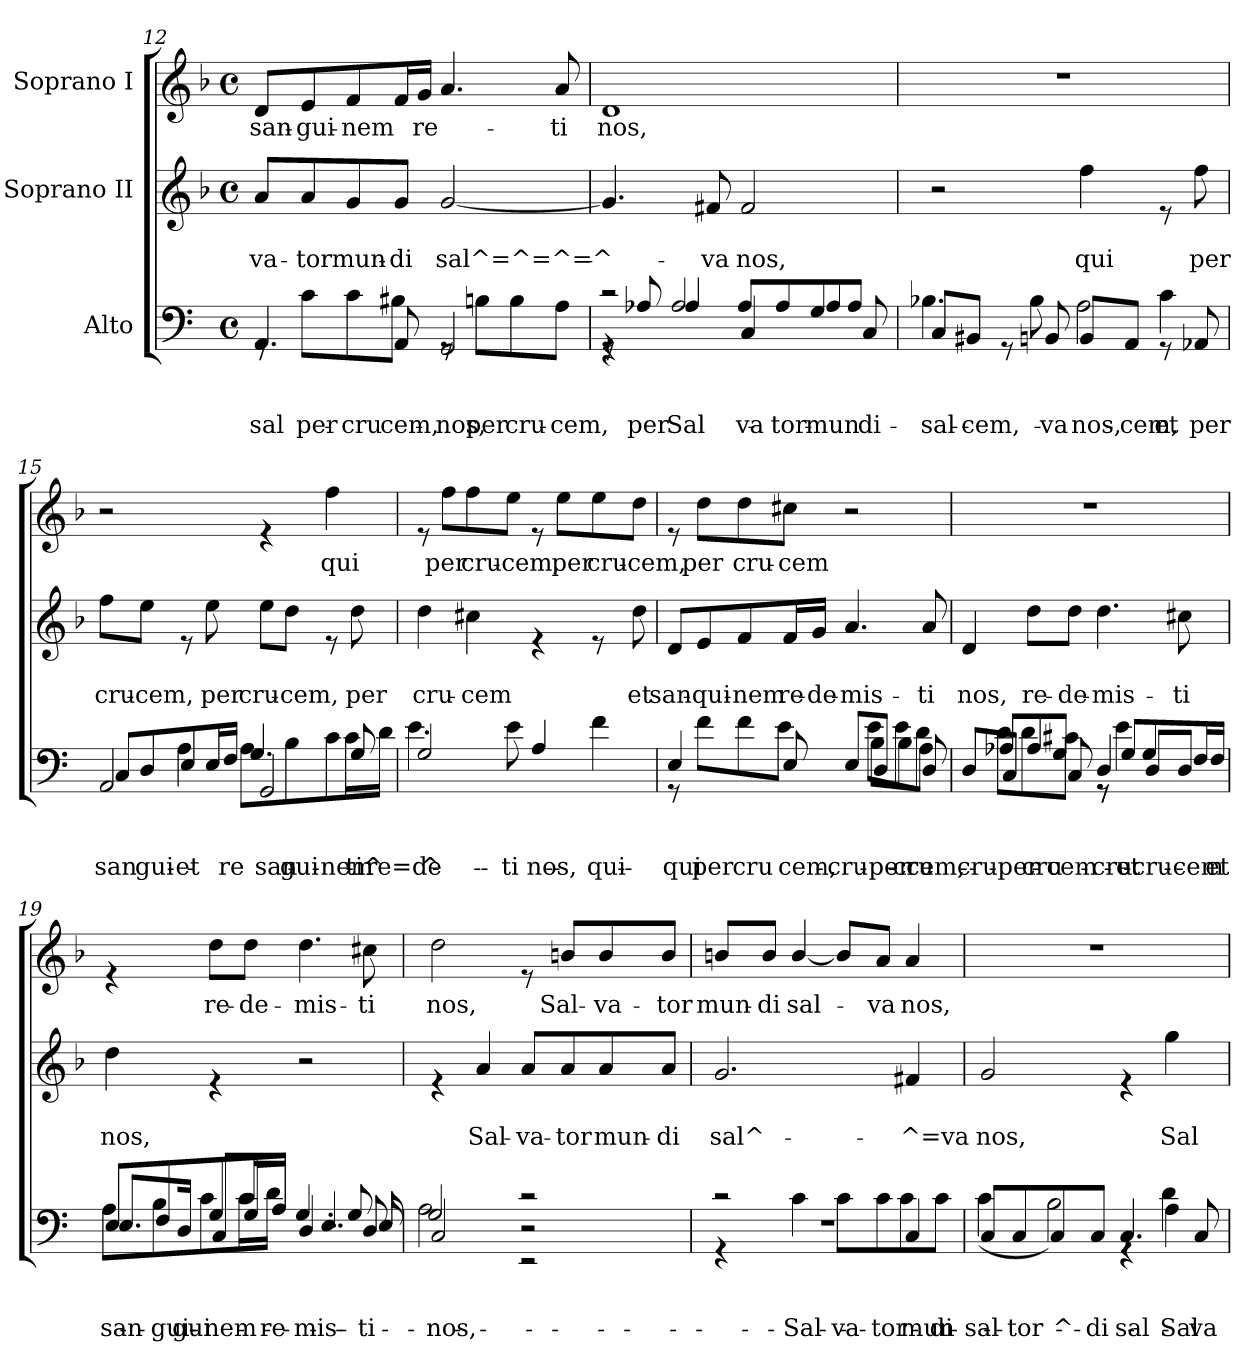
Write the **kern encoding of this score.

**kern	**text	**text	**text	**kern	**text	**text	**kern	**text
*part3	*part3	*part3	*part3	*part2	*part2	*part2	*part1	*part1
*staff3	*staff3	*staff3	*staff3	*staff2	*staff2	*staff2	*staff1	*staff1
*I"Alto	*	*	*	*I"Soprano II	*	*	*I"Soprano I	*
*clefF4	*	*	*	*clefG2	*	*	*clefG2	*
*ITrd4c7	*	*	*	*	*	*	*	*
*k[b-]	*	*	*	*k[b-]	*	*	*k[b-]	*
*F:	*	*	*	*F:	*	*	*F:	*
*M4/4	*	*	*	*M4/4	*	*	*M4/4	*
*met(c)	*	*	*	*met(c)	*	*	*met(c)	*
=12	=12	=12	=12	=12	=12	=12	=12	=12
!	!	!	!LO:LY:b	!	!	!LO:LY:b	!	!LO:LY:b
*^	*	*	*	*	*	*	*	*
4.DD/	8rGG	.	.	sal-	8a/L	.	-va-	8d/L	san-
!	!	!	!	!LO:LY:b	!	!	!LO:LY:b	!	!LO:LY:b
.	8F\L	.	.	per	8a/	.	-tor	8e/	-gui-
!	!	!	!	!LO:LY:b	!	!	!LO:LY:b	!	!LO:LY:b
.	8F\	.	.	cru-	8g/	.	mun-	8f/	-nem
!	!	!	!	!LO:LY:b	!	!	!	!	!
!	!	!	!	!LO:LY:b	!	!	!LO:LY:b	!	!
8DD/	8E#X\J	.	.	-cem,	8g/J	.	-di	16f/L	.
!	!	!	!	!	!	!	!	!	!LO:LY:b
.	.	.	.	.	.	.	.	16g/JJ	re-
!	!	!	!	!LO:LY:b	!	!	!LO:LY:b	!	!
2CC/	8rGG	.	.	-nos,	[<2g/	.	sal^=^=^=^-	4.a/	.
!	!	!	!	!LO:LY:b	!	!	!	!	!
.	8En\L	.	.	per	.	.	.	.	.
!	!	!	!	!LO:LY:b	!	!	!	!	!
.	8E\	.	.	cru-	.	.	.	.	.
!	!	!	!	!LO:LY:b	!	!	!	!	!LO:LY:b
.	8D\J	.	.	-cem,	.	.	.	8a/	-ti
!!LO:PB:g=z
=13	=13	=13	=13	=13	=13	=13	=13	=13	=13
*	*^	*	*	*	*	*	*	*	*
!	!	!	!	!	!	!	!	!	!	!LO:LY:b
2rc	8rGG	4rGG	.	.	.	4.g/]	.	.	1d	nos,
!	!	!	!	!	!LO:LY:b	!	!	!	!	!
.	8D-X/	.	.	.	per	.	.	.	.	.
!	!	!	!	!	!LO:LY:b	!	!	!	!	!
!	!	!	!	!	!LO:LY:b	!	!	!	!	!
.	2D-/	4D-/	.	.	Sal-	.	.	.	.	.
!	!	!	!	!	!	!	!	!LO:LY:b	!	!
.	.	.	.	.	.	8f#X/	.	-va	.	.
!	!	!	!	!	!LO:LY:b	!	!	!	!	!
!	!	!	!	!	!LO:LY:b	!	!	!LO:LY:b	!	!
4FF/	.	8D-/L	.	.	-va-	2f#/	.	nos,	.	.
!	!	!	!	!	!LO:LY:b	!	!	!	!	!
.	.	8D-/	.	.	-tor	.	.	.	.	.
!	!	!	!	!	!LO:LY:b	!	!	!	!	!
!	!	!	!	!	!LO:LY:b	!	!	!	!	!
8ryy	4C/	8D-/	.	.	mun-	.	.	.	.	.
!	!	!	!	!	!LO:LY:b	!	!	!	!	!
!	!	!	!	!	!LO:LY:b	!	!	!	!	!
8FF/	.	8D-/J	.	.	-di	.	.	.	.	.
=14	=14	=14	=14	=14	=14	=14	=14	=14	=14	=14
!	!	!	!	!	!LO:LY:b	!	!	!	!	!
!	!	!	!	!	!LO:LY:b	!	!	!	!	!
8FF/L	2.ryy	4.E-X\	.	.	sal-	2r	.	.	1r	.
!	!	!	!	!	!LO:LY:b	!	!	!	!	!
8EE#X/J	.	.	.	.	-cem,	.	.	.	.	.
8rGG	.	.	.	.	.	.	.	.	.	.
!	!	!	!	!	!LO:LY:b	!	!	!	!	!
!	!	!	!	!	!LO:LY:b	!	!	!	!	!
8EEn/	.	8E-\	.	.	-va	.	.	.	.	.
!	!	!	!	!	!LO:LY:b	!	!	!	!	!
!	!	!	!	!	!LO:LY:b	!	!	!LO:LY:b	!	!
8EE/L	.	2D\	.	.	nos,	4ff\	.	qui	.	.
!	!	!	!	!	!LO:LY:b	!	!	!	!	!
8DD/J	.	.	.	.	-cem,	.	.	.	.	.
!	!	!	!	!	!LO:LY:b	!	!	!	!	!
8rGG	4F\	.	.	.	et	8re	.	.	.	.
!	!	!	!	!	!LO:LY:b	!	!	!LO:LY:b	!	!
8DD-X/	.	.	.	.	per	8ff\	.	per	.	.
=15	=15	=15	=15	=15	=15	=15	=15	=15	=15	=15
!	!	!	!	!	!LO:LY:b	!	!	!	!	!
!	!	!	!	!	!LO:LY:b	!	!	!LO:LY:b	!	!
2DD/	8FF/L	4ryy	.	.	san-	8ff\L	.	cru-	2r	.
!	!	!	!	!	!LO:LY:b	!	!	!LO:LY:b	!	!
.	8GG/	.	.	.	-gui-	8ee\J	.	-cem,	.	.
!	!	!	!	!	!LO:LY:b	!	!	!	!	!
!	!	!	!	!	!LO:LY:b	!	!	!	!	!
.	8AA/	4D\	.	.	-et	8re	.	.	.	.
!	!	!	!	!	!	!	!	!LO:LY:b	!	!
.	16AA/L	.	.	.	.	8ee\	.	per	.	.
!	!	!	!	!	!LO:LY:b	!	!	!	!	!
.	16BB-/JJ	.	.	.	re-	.	.	.	.	.
!	!	!	!	!	!LO:LY:b	!	!	!	!	!
!	!	!	!	!	!LO:LY:b	!	!	!LO:LY:b	!	!
2CC/	4.C/	8D\L	.	.	san-	8ee\L	.	cru-	4re	.
!	!	!	!	!	!LO:LY:b	!	!	!LO:LY:b	!	!
.	.	8E\	.	.	-gui-	8dd\J	.	-cem,	.	.
!	!	!	!	!	!LO:LY:b	!	!	!	!	!LO:LY:b
.	.	8F\	.	.	-nem	8re	.	.	4ff\	qui
!	!	!	!	!	!LO:LY:b	!	!	!LO:LY:b	!	!
.	8C/	16F\L	.	.	-ti^-	8dd\	.	per	.	.
!	!	!	!	!	!LO:LY:b	!	!	!	!	!
.	.	16G\JJ	.	.	re=de-	.	.	.	.	.
!!LO:LB:g=z
=16	=16	=16	=16	=16	=16	=16	=16	=16	=16	=16
!	!	!	!	!	!LO:LY:b	!	!	!	!	!
!	!	!	!	!	!LO:LY:b	!	!	!LO:LY:b	!	!
*	*v	*v	*	*	*	*	*	*	*	*
2C/	4.A\	.	.	^-	4dd\	.	cru-	8re	.
!	!	!	!	!	!	!	!	!	!LO:LY:b
.	.	.	.	.	.	.	.	8ff\L	per
!	!	!	!	!	!	!	!LO:LY:b	!	!LO:LY:b
.	.	.	.	.	4cc#X\	.	-cem	8ff\	cru-
!	!	!	!	!LO:LY:b	!	!	!	!	!LO:LY:b
.	8A\	.	.	-ti	.	.	.	8ee\J	-cem,
!	!	!	!	!LO:LY:b	!	!	!	!	!
2ryy	4D/	.	.	nos,	4re	.	.	8re	.
!	!	!	!	!	!	!	!	!	!LO:LY:b
.	.	.	.	.	.	.	.	8ee\L	per
!	!	!	!	!LO:LY:b	!	!	!	!	!LO:LY:b
.	4B-\	.	.	qui	8re	.	.	8ee\	cru-
!	!	!	!	!	!	!	!LO:LY:b	!	!LO:LY:b
.	.	.	.	.	8dd\	.	et	8dd\J	-cem,
*v	*v	*	*	*	*	*	*	*	*
=17	=17	=17	=17	=17	=17	=17	=17	=17
!	!	!	!LO:LY:b	!	!	!LO:LY:b	!	!
*^	*	*	*	*	*	*	*	*
*	*^	*	*	*	*	*	*	*	*
4AA/	2ryy	8rGG	.	.	qui	8d/L	.	san-	8re	.
!	!	!	!	!	!LO:LY:b	!	!	!LO:LY:b	!	!LO:LY:b
.	.	8B-\L	.	.	per	8e/	.	-qui-	8dd\L	per
!	!	!	!	!	!LO:LY:b	!	!	!LO:LY:b	!	!LO:LY:b
8ryy	.	8B-\	.	.	cru-	8f/	.	-nem	8dd\	cru-
!	!	!	!	!	!LO:LY:b	!	!	!	!	!
!	!	!	!	!	!LO:LY:b	!	!	!LO:LY:b	!	!LO:LY:b
8AA/	.	8A\J	.	.	-cem,	16f/L	.	re-	8cc#X\J	-cem
!	!	!	!	!	!	!	!	!LO:LY:b	!	!
.	.	.	.	.	.	16g/JJ	.	-de-	.	.
!	!	!	!	!	!LO:LY:b	!	!	!LO:LY:b	!	!
8AA/L	8ryy	8ryy	.	.	cru-	4.a/	.	-mis-	2r	.
!	!	!	!	!	!LO:LY:b	!	!	!	!	!
!	!	!	!	!	!LO:LY:b	!	!	!	!	!
!	!	!	!	!	!LO:LY:b	!	!	!	!	!
8GG/J	8E\L	8A\L	.	.	per	.	.	.	.	.
!	!	!	!	!	!LO:LY:b	!	!	!	!	!
!	!	!	!	!	!LO:LY:b	!	!	!	!	!
8ryy	8E\	8A\	.	.	cru-	.	.	.	.	.
!	!	!	!	!	!LO:LY:b	!	!	!	!	!
!	!	!	!	!	!LO:LY:b	!	!	!	!	!
!	!	!	!	!	!LO:LY:b	!	!	!LO:LY:b	!	!
8GG/	8D\J	8G\J	.	.	-cem,	8a/	.	-ti	.	.
!!LO:LB:g=z
=18	=18	=18	=18	=18	=18	=18	=18	=18	=18	=18
!	!	!	!	!	!LO:LY:b	!	!	!LO:LY:b	!	!
8GG/L	8ryy	8ryy	.	.	cru-	4d/	.	nos,	1r	.
!	!	!	!	!	!LO:LY:b	!	!	!	!	!
!	!	!	!	!	!LO:LY:b	!	!	!	!	!
!	!	!	!	!	!LO:LY:b	!	!	!	!	!
8FF/J	8D-X/L	8G\L	.	.	per	.	.	.	.	.
!	!	!	!	!	!LO:LY:b	!	!	!	!	!
!	!	!	!	!	!LO:LY:b	!	!	!LO:LY:b	!	!
8ryy	8D-/	8G\	.	.	cru-	8dd\L	.	re-	.	.
!	!	!	!	!	!LO:LY:b	!	!	!	!	!
!	!	!	!	!	!LO:LY:b	!	!	!	!	!
!	!	!	!	!	!LO:LY:b	!	!	!LO:LY:b	!	!
8FF/	8C/J	8F#X\J	.	.	-cem	8dd\J	.	-de-	.	.
!	!	!	!	!	!LO:LY:b	!	!	!LO:LY:b	!	!
4GG/	8rGG	8rGG	.	.	cru-	4.dd\	.	-mis-	.	.
!	!	!	!	!	!LO:LY:b	!	!	!	!	!
!	!	!	!	!	!LO:LY:b	!	!	!	!	!
.	8C/L	4A\	.	.	et	.	.	.	.	.
!	!	!	!	!	!LO:LY:b	!	!	!	!	!
!	!	!	!	!	!LO:LY:b	!	!	!	!	!
8GG/L	8C/	.	.	.	cru-	.	.	.	.	.
!	!	!	!	!	!LO:LY:b	!	!	!	!	!
!	!	!	!	!	!LO:LY:b	!	!	!LO:LY:b	!	!
8GG/J	16BB-/L	8ryy	.	.	-cem	8cc#X\	.	-ti	.	.
!	!	!	!	!	!LO:LY:b	!	!	!	!	!
.	16BB-/JJ	.	.	.	et	.	.	.	.	.
=19	=19	=19	=19	=19	=19	=19	=19	=19	=19	=19
!	!	!	!	!	!LO:LY:b	!	!	!	!	!
!	!	!	!	!	!LO:LY:b	!	!	!	!	!
!	!	!	!	!	!LO:LY:b	!	!	!LO:LY:b	!	!
8AA/L	8.AA/L	8D\L	.	.	san-	4dd\	.	nos,	4re	.
!	!	!	!	!	!LO:LY:b	!	!	!	!	!
!	!	!	!	!	!LO:LY:b	!	!	!	!	!
8BB-/	.	8E\	.	.	-gui-	.	.	.	.	.
!	!	!	!	!	!LO:LY:b	!	!	!	!	!
.	16GG/Jk	.	.	.	-gui-	.	.	.	.	.
!	!	!	!	!	!LO:LY:b	!	!	!	!	!
!	!	!	!	!	!LO:LY:b	!	!	!	!	!
!	!	!	!	!	!LO:LY:b	!	!	!	!	!LO:LY:b
8C/	8FF/L	8F\	.	.	-nem	4re	.	.	8dd\L	re-
!	!	!	!	!	!	!	!	!	!	!LO:LY:b
16C/L	16F/L	16F\L	.	.	.	.	.	.	8dd\J	-de-
!	!	!	!	!	!LO:LY:b	!	!	!	!	!
!	!	!	!	!	!LO:LY:b	!	!	!	!	!
!	!	!	!	!	!LO:LY:b	!	!	!	!	!
16D/JJ	16D/JJ	16G\JJ	.	.	re-	.	.	.	.	.
!	!	!	!	!	!LO:LY:b	!	!	!	!	!
!	!	!	!	!	!LO:LY:b	!	!	!	!	!
!	!	!	!	!	!LO:LY:b	!	!	!	!	!LO:LY:b
4.GG/	4.C/	4.AA/	.	.	-mis-	2r	.	.	4.dd\	-mis-
!	!	!	!	!	!LO:LY:b	!	!	!	!	!
!	!	!	!	!	!LO:LY:b	!	!	!	!	!
!	!	!	!	!	!LO:LY:b	!	!	!	!	!LO:LY:b
8GG/	8C/	16AA/	.	.	-ti	.	.	.	8cc#X\	-ti
.	.	16ryy	.	.	.	.	.	.	.	.
=20	=20	=20	=20	=20	=20	=20	=20	=20	=20	=20
!	!	!	!	!	!LO:LY:b	!	!	!	!	!
!	!	!	!	!	!LO:LY:b	!	!	!	!	!
!	!	!	!	!	!LO:LY:b	!	!	!	!	!LO:LY:b
2FF/	2C/	2D\	.	.	nos,	4re	.	.	2dd\	nos,
!	!	!	!	!	!	!	!	!LO:LY:b	!	!
.	.	.	.	.	.	4a/	.	Sal-	.	.
!	!	!	!	!	!	!	!	!LO:LY:b	!	!
2rc	2rEE	2r	.	.	.	8a/L	.	-va-	8re	.
!	!	!	!	!	!	!	!	!LO:LY:b	!	!LO:LY:b
.	.	.	.	.	.	8a/	.	-tor	8bn/L	Sal-
!	!	!	!	!	!	!	!	!LO:LY:b	!	!LO:LY:b
.	.	.	.	.	.	8a/	.	mun-	8b/	-va-
!	!	!	!	!	!	!	!	!LO:LY:b	!	!LO:LY:b
.	.	.	.	.	.	8a/J	.	-di	8b/J	-tor
!!LO:LB:g=z
=21	=21	=21	=21	=21	=21	=21	=21	=21	=21	=21
!	!	!	!	!	!	!	!	!LO:LY:b	!	!LO:LY:b
2rc	4rGG	1r	.	.	.	2.g/	.	sal^-	8bn/L	mun-
!	!	!	!	!	!	!	!	!	!	!LO:LY:b
.	.	.	.	.	.	.	.	.	8b/J	-di
!	!	!	!	!	!LO:LY:b	!	!	!	!	!LO:LY:b
.	4F\	.	.	.	-Sal-	.	.	.	[<4b/	sal-
!	!	!	!	!	!LO:LY:b	!	!	!	!	!
4ryy	8F\L	.	.	.	-va-	.	.	.	8b/L]	.
!	!	!	!	!	!LO:LY:b	!	!	!	!	!LO:LY:b
.	8F\	.	.	.	-tor	.	.	.	8a/J	-va
!	!	!	!	!	!LO:LY:b	!	!	!	!	!
!	!	!	!	!	!LO:LY:b	!	!	!LO:LY:b	!	!LO:LY:b
4FF/	8F\	.	.	.	mun-	4f#X/	.	-^=va	4a/	nos,
!	!	!	!	!	!LO:LY:b	!	!	!	!	!
.	8F\J	.	.	.	-di	.	.	.	.	.
=22	=22	=22	=22	=22	=22	=22	=22	=22	=22	=22
!	!	!	!	!	!LO:LY:b	!	!	!	!	!
!	!	!	!	!	!LO:LY:b	!	!	!LO:LY:b	!	!
8FF/L	(>4F\	2ryy	.	.	sal-	2g/	.	nos,	1r	.
!	!	!	!	!	!LO:LY:b	!	!	!	!	!
8FF/	.	.	.	.	-tor	.	.	.	.	.
!	!	!	!	!	!LO:LY:b	!	!	!	!	!
!	!	!	!	!	!LO:LY:b	!	!	!	!	!
8FF/	2E\)	.	.	.	-^-	.	.	.	.	.
!	!	!	!	!	!LO:LY:b	!	!	!	!	!
8FF/J	.	.	.	.	-di	.	.	.	.	.
!	!	!	!	!	!LO:LY:b	!	!	!	!	!
4.FF/	.	4rGG	.	.	sal-	4re	.	.	.	.
!	!	!	!	!	!LO:LY:b	!	!	!	!	!
!	!	!	!	!	!LO:LY:b	!	!	!LO:LY:b	!	!
.	4D\	4G\	.	.	Sal-	4gg\	.	Sal-	.	.
!	!	!	!	!	!LO:LY:b	!	!	!	!	!
8FF/	.	.	.	.	-va	.	.	.	.	.
*v	*v	*v	*	*	*	*	*	*	*	*
=	=	=	=	=	=	=	=	=
*-	*-	*-	*-	*-	*-	*-	*-	*-
